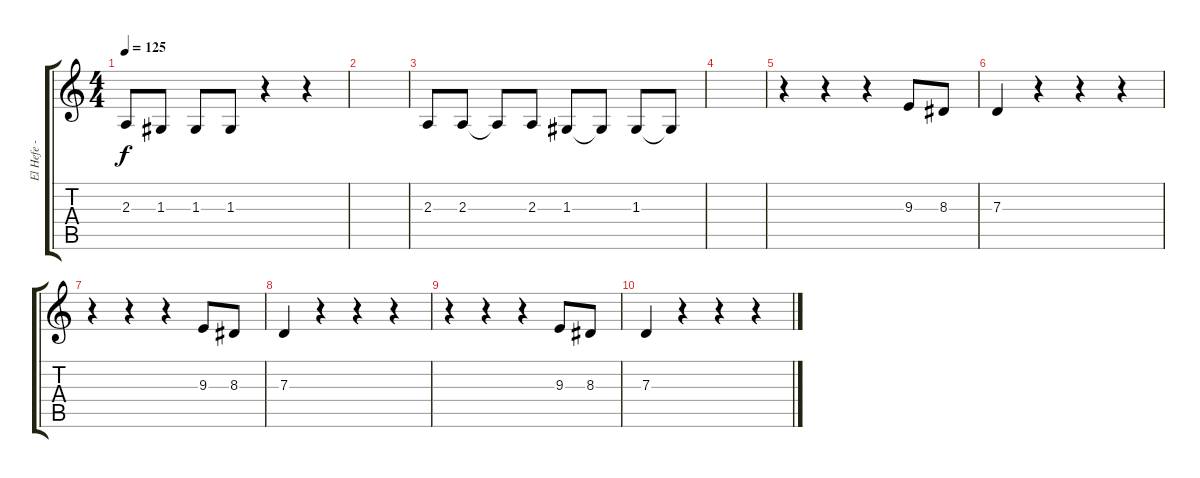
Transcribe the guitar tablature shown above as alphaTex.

\track ("El Hefe - Voice" "El Hefe - ") {instrument altosax}
\staff {score tabs}
\tuning (E4 B3 G3 D3 A2 E2) {hide}
\ts (4 4)
\tempo 125
\clef g2
\ks c
2.3.8{dy f} 1.3.8 1.3.8 1.3.8 r.4 r.4 |
|
2.3.8 2.3.8 2.3{t}.8 2.3.8 1.3.8 1.3{t}.8 1.3.8 1.3{t}.8 |
|
r.4 r.4 r.4 9.3.8 8.3.8 |
7.3.4 r.4 r.4 r.4 |
r.4 r.4 r.4 9.3.8 8.3.8 |
7.3.4 r.4 r.4 r.4 |
r.4 r.4 r.4 9.3.8 8.3.8 |
7.3.4 r.4 r.4 r.4
